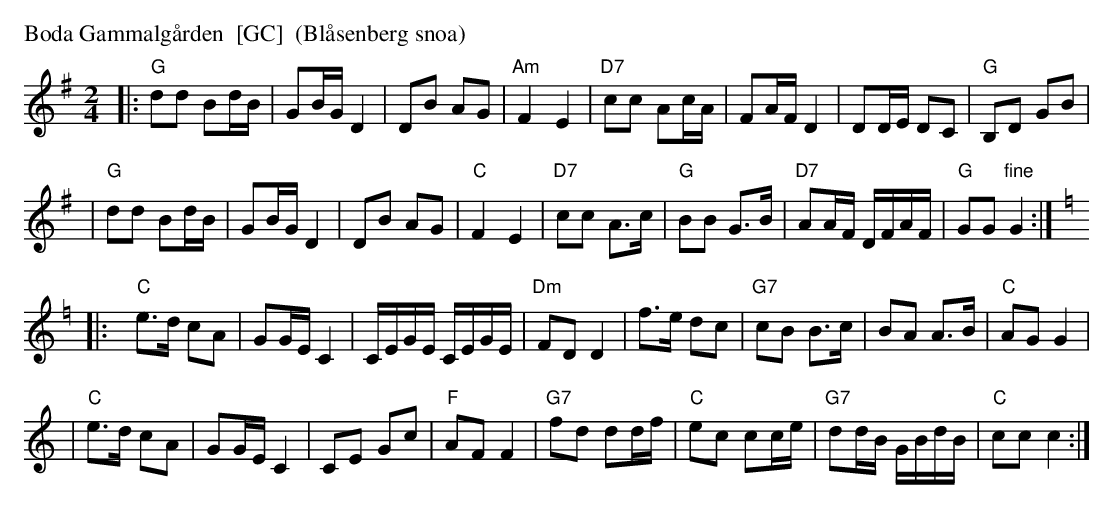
X:1
M: polka, g\aangl\aat
P: Boda Gammalg\aarden  [GC]  (Bl\aasenberg snoa)
M: 2/4
L: 1/16
K: G
|: "G"d2d2 B2dB |    G2BG D4   |     D2B2 A2G2 | "Am"F4    E4 \
| "D7"c2c2 A2cA |    F2AF D4   |     D2DE D2C2 |  "G"B,2D2 G2B2 |
|  "G"d2d2 B2dB |    G2BG D4   |     D2B2 A2G2 |  "C"F4    E4 \
| "D7"c2c2 A3c  | "G"B2B2 G3B  | "D7"A2AF DFAF |  "G"G2G2 "fine"G4 :| [K:C=f]
K: C
|: "C"e3d  c2A2 |    G2GE C4   |     CEGE CEGE | "Dm"F2D2  D4 \
|     f3e  d2c2 |"G7"c2B2 B3c  |     B2A2 A3B  |  "C"A2G2  G4 |
|  "C"e3d  c2A2 |    G2GE C4   |     C2E2 G2c2 |  "F"A2F2  F4 \
| "G7"f2d2 d2df | "C"e2c2 c2ce | "G7"d2dB GBdB |  "C"c2c2  c4 :|
